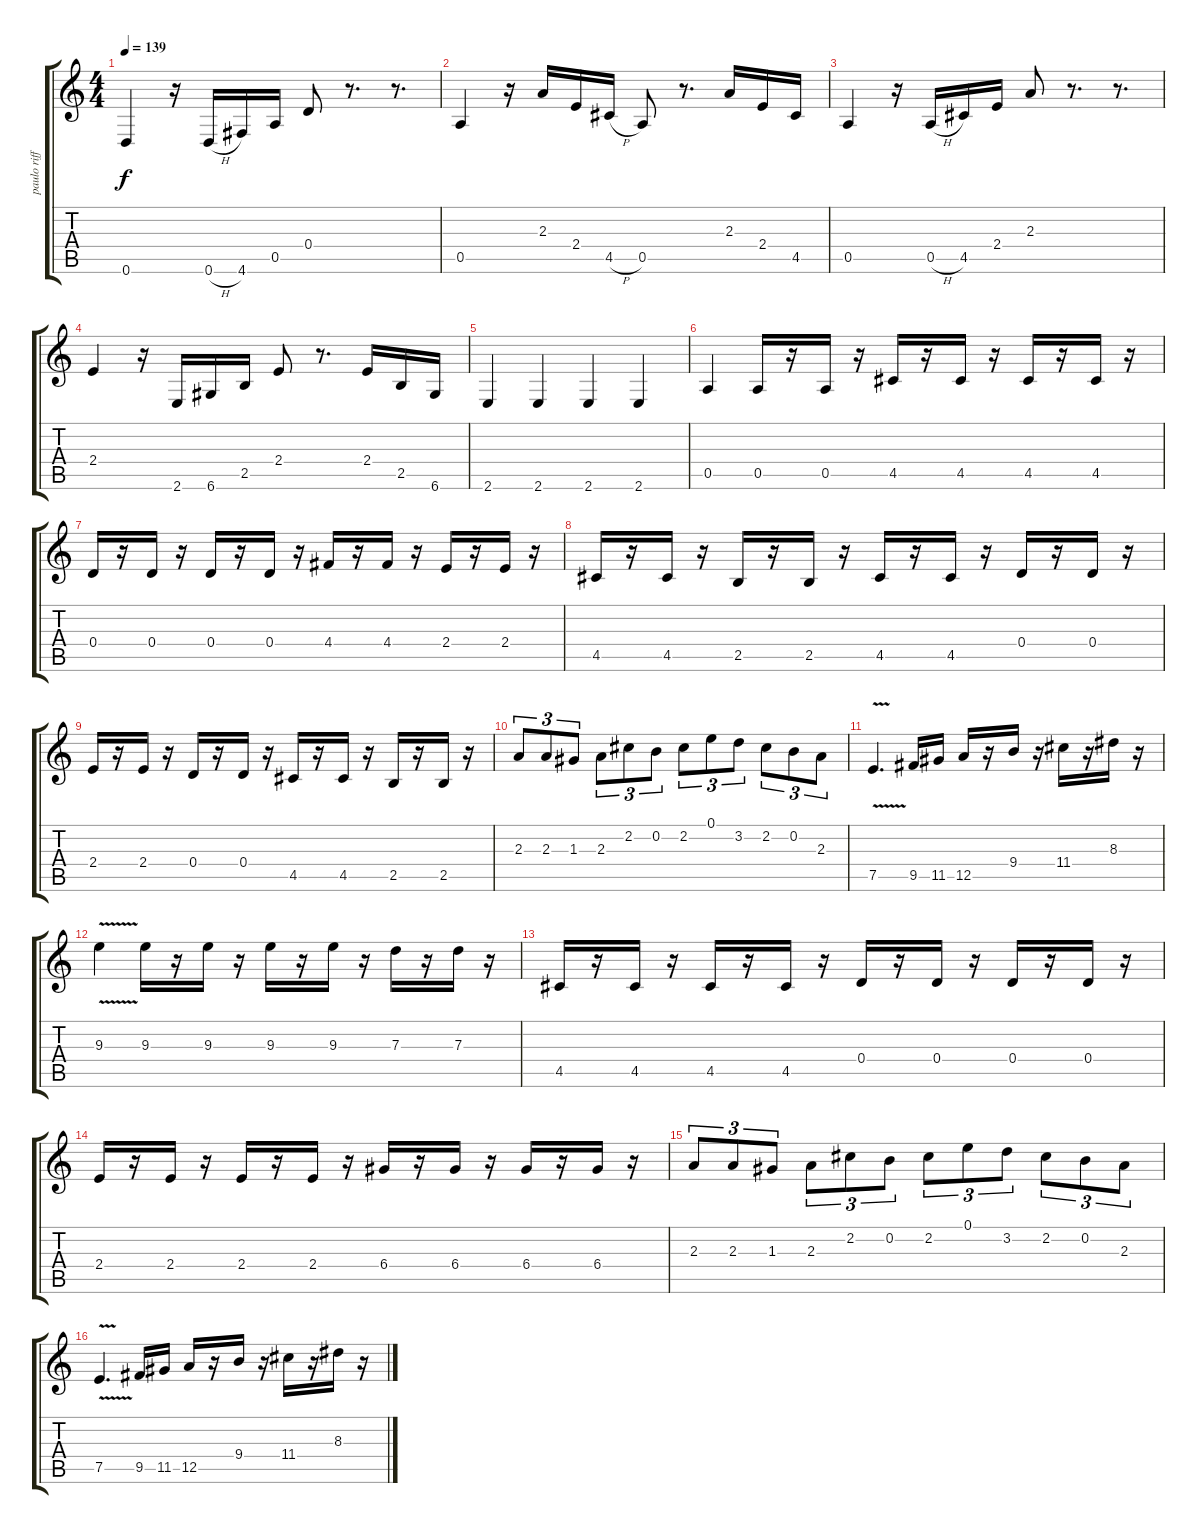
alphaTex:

\track ("paulo riff" "paulo riff") {instrument distortionguitar}
\staff {score tabs}
\tuning (E4 B3 G3 D3 A2 D2) {hide}
\ts (4 4)
\tempo 139
\clef g2
\ks c
0.6.4{dy f} r.16 0.6{h}.16 4.6.16 0.5.16 0.4.8 r.8{d} r.8{d} |
0.5.4 r.16 2.3.16 2.4.16 4.5{h}.16 0.5.8 r.8{d} 2.3.16 2.4.16 4.5.16 |
0.5.4 r.16 0.5{h}.16 4.5.16 2.4.16 2.3.8 r.8{d} r.8{d} |
2.4.4 r.16 2.6.16 6.6.16 2.5.16 2.4.8 r.8{d} 2.4.16 2.5.16 6.6.16 |
2.6.4 2.6.4 2.6.4 2.6.4 |
0.5.4 0.5.16 r.16 0.5.16 r.16 4.5.16 r.16 4.5.16 r.16 4.5.16 r.16 4.5.16 r.16 |
0.4.16 r.16 0.4.16 r.16 0.4.16 r.16 0.4.16 r.16 4.4.16 r.16 4.4.16 r.16 2.4.16 r.16 2.4.16 r.16 |
4.5.16 r.16 4.5.16 r.16 2.5.16 r.16 2.5.16 r.16 4.5.16 r.16 4.5.16 r.16 0.4.16 r.16 0.4.16 r.16 |
2.4.16 r.16 2.4.16 r.16 0.4.16 r.16 0.4.16 r.16 4.5.16 r.16 4.5.16 r.16 2.5.16 r.16 2.5.16 r.16 |
2.3.8{tu (3 2)} 2.3.8{tu (3 2)} 1.3.8{tu (3 2)} 2.3.8{tu (3 2)} 2.2.8{tu (3 2)} 0.2.8{tu (3 2)} 2.2.8{tu (3 2)} 0.1.8{tu (3 2)} 3.2.8{tu (3 2)} 2.2.8{tu (3 2)} 0.2.8{tu (3 2)} 2.3.8{tu (3 2)} |
7.5{v}.4{d} 9.5.16 11.5.16 12.5.16 r.16 9.4.16 r.16 11.4.16 r.16 8.3.16 r.16 |
9.3{v}.4 9.3.16 r.16 9.3.16 r.16 9.3.16 r.16 9.3.16 r.16 7.3.16 r.16 7.3.16 r.16 |
4.5.16 r.16 4.5.16 r.16 4.5.16 r.16 4.5.16 r.16 0.4.16 r.16 0.4.16 r.16 0.4.16 r.16 0.4.16 r.16 |
2.4.16 r.16 2.4.16 r.16 2.4.16 r.16 2.4.16 r.16 6.4.16 r.16 6.4.16 r.16 6.4.16 r.16 6.4.16 r.16 |
2.3.8{tu (3 2)} 2.3.8{tu (3 2)} 1.3.8{tu (3 2)} 2.3.8{tu (3 2)} 2.2.8{tu (3 2)} 0.2.8{tu (3 2)} 2.2.8{tu (3 2)} 0.1.8{tu (3 2)} 3.2.8{tu (3 2)} 2.2.8{tu (3 2)} 0.2.8{tu (3 2)} 2.3.8{tu (3 2)} |
7.5{v}.4{d} 9.5.16 11.5.16 12.5.16 r.16 9.4.16 r.16 11.4.16 r.16 8.3.16 r.16
